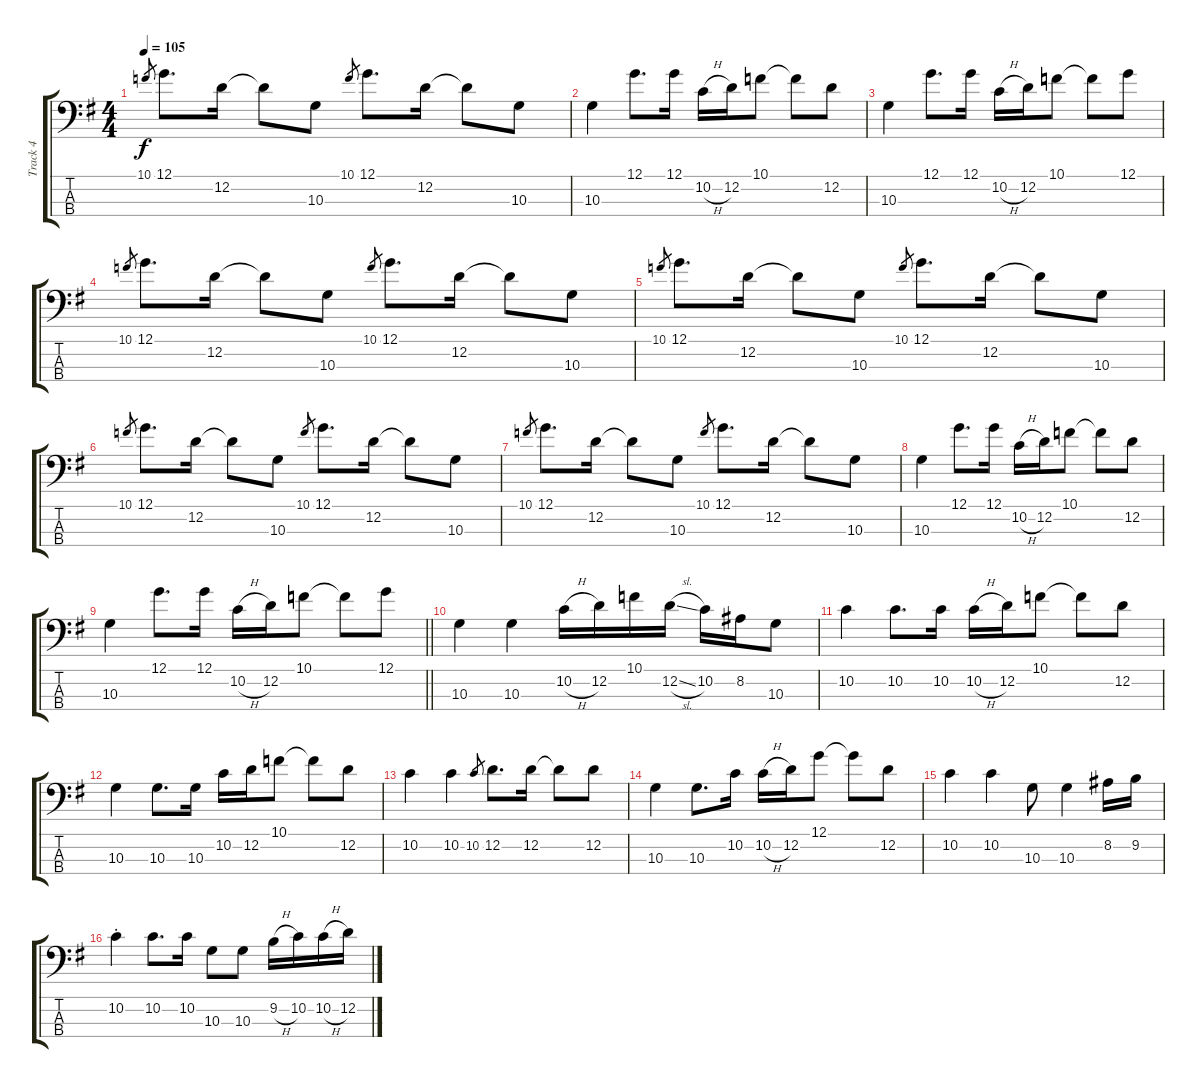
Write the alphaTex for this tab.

\track ("Track 4" "Track 4") {instrument electricbassfinger}
\staff {score tabs}
\tuning (G2 D2 A1 E1) {hide}
\ts (4 4)
\tempo 105
\clef f4
\ks g
10.1.8{gr dy f} 12.1.8{d} 12.2.16 12.2{t}.8 10.3.8 10.1.8{gr} 12.1.8{d} 12.2.16 12.2{t}.8 10.3.8 |
10.3.4 12.1.8{d} 12.1.16 10.2{h}.16 12.2.16 10.1.8 10.1{t}.8 12.2.8 |
10.3.4 12.1.8{d} 12.1.16 10.2{h}.16 12.2.16 10.1.8 10.1{t}.8 12.1.8 |
10.1.8{gr} 12.1.8{d} 12.2.16 12.2{t}.8 10.3.8 10.1.8{gr} 12.1.8{d} 12.2.16 12.2{t}.8 10.3.8 |
10.1.8{gr} 12.1.8{d} 12.2.16 12.2{t}.8 10.3.8 10.1.8{gr} 12.1.8{d} 12.2.16 12.2{t}.8 10.3.8 |
10.1.8{gr} 12.1.8{d} 12.2.16 12.2{t}.8 10.3.8 10.1.8{gr} 12.1.8{d} 12.2.16 12.2{t}.8 10.3.8 |
10.1.8{gr} 12.1.8{d} 12.2.16 12.2{t}.8 10.3.8 10.1.8{gr} 12.1.8{d} 12.2.16 12.2{t}.8 10.3.8 |
10.3.4 12.1.8{d} 12.1.16 10.2{h}.16 12.2.16 10.1.8 10.1{t}.8 12.2.8 |
\barLineRight lightlight
10.3.4 12.1.8{d} 12.1.16 10.2{h}.16 12.2.16 10.1.8 10.1{t}.8 12.1.8 |
10.3.4 10.3.4 10.2{h}.16 12.2.16 10.1.16 12.2{sl}.16 10.2.16 8.2.16 10.3.8 |
10.2.4 10.2.8{d} 10.2.16 10.2{h}.16 12.2.16 10.1.8 10.1{t}.8 12.2.8 |
10.3.4 10.3.8{d} 10.3.16 10.2.16 12.2.16 10.1.8 10.1{t}.8 12.2.8 |
10.2.4 10.2.4 10.2.8{gr} 12.2.8{d} 12.2.16 12.2{t}.8 12.2.8 |
10.3.4 10.3.8{d} 10.2.16 10.2{h}.16 12.2.16 12.1.8 12.1{t}.8 12.2.8 |
10.2.4 10.2.4 10.3.8 10.3.4 8.2.16 9.2.16 |
10.2{st}.4 10.2.8{d} 10.2.16 10.3.8 10.3.8 9.2{h}.16 10.2.16 10.2{h}.16 12.2.16
